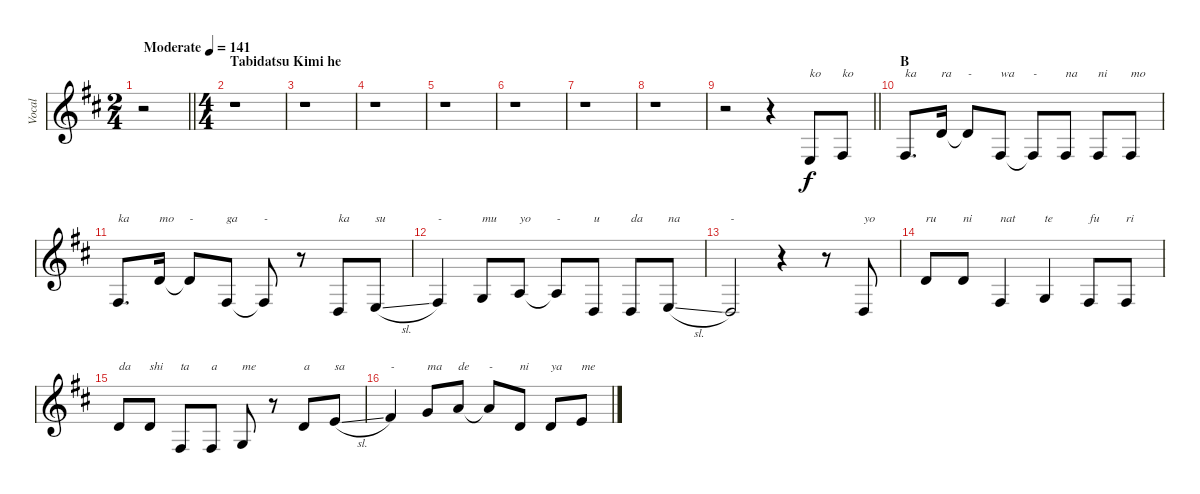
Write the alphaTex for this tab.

\track ("Vocal" "Vocal") {instrument clarinet}
\staff {score}
\tuning (E4 B3 G3 D3 A2 E2) {hide}
\ts (2 4)
\tempo (141 "Moderate")
\clef g2
\barLineRight lightlight
\ks d
r.2{dy f instrument clarinet} |
\ts (4 4)
\section ("" "Tabidatsu Kimi he")
r.1 |
r.1 |
r.1 |
r.1 |
r.1 |
r.1 |
r.1 |
\barLineRight lightlight
r.2 r.4 2.4.8{txt "ko"} 4.4.8{txt "ko"} |
\section ("" "B")
4.4.8{d txt "ka"} 3.2.16{txt "ra"} 3.2{t}.8{txt "-"} 4.4.8{txt "wa"} 4.4{t}.8{txt "-"} 4.4.8{txt "na"} 4.4.8{txt "ni"} 4.4.8{txt "mo"} |
4.4.8{d txt "ka"} 3.2.16{txt "mo"} 3.2{t}.8{txt "-"} 4.4.8{txt "ga"} 4.4{t}.8{txt "-"} r.8 0.4.8{txt "ka"} 2.4{sl}.8{txt "su"} |
4.4.4{txt "-"} 0.3.8{txt "mu"} 2.3.8{txt "yo"} 2.3{t}.8{txt "-"} 0.4.8{txt "u"} 0.4.8{txt "da"} 2.4{sl}.8{txt "na"} |
0.4.2{txt "-"} r.4 r.8 0.4.8{txt "yo"} |
3.2.8{txt "ru"} 3.2.8{txt "ni"} 4.4.4{txt "nat"} 0.3.4{txt "te"} 4.4.8{txt "fu"} 4.4.8{txt "ri"} |
3.2.8{txt "da"} 3.2.8{txt "shi"} 4.4.8{txt "ta"} 4.4.8{txt "a"} 0.3.8{txt "me"} r.8 3.2.8{txt "a"} 0.1{sl}.8{txt "sa"} |
2.1.4{txt "-"} 3.1.8{txt "ma"} 5.1.8{txt "de"} 5.1{t}.8{txt "-"} 3.2.8{txt "ni"} 3.2.8{txt "ya"} 5.2{sl}.8{txt "me"}
